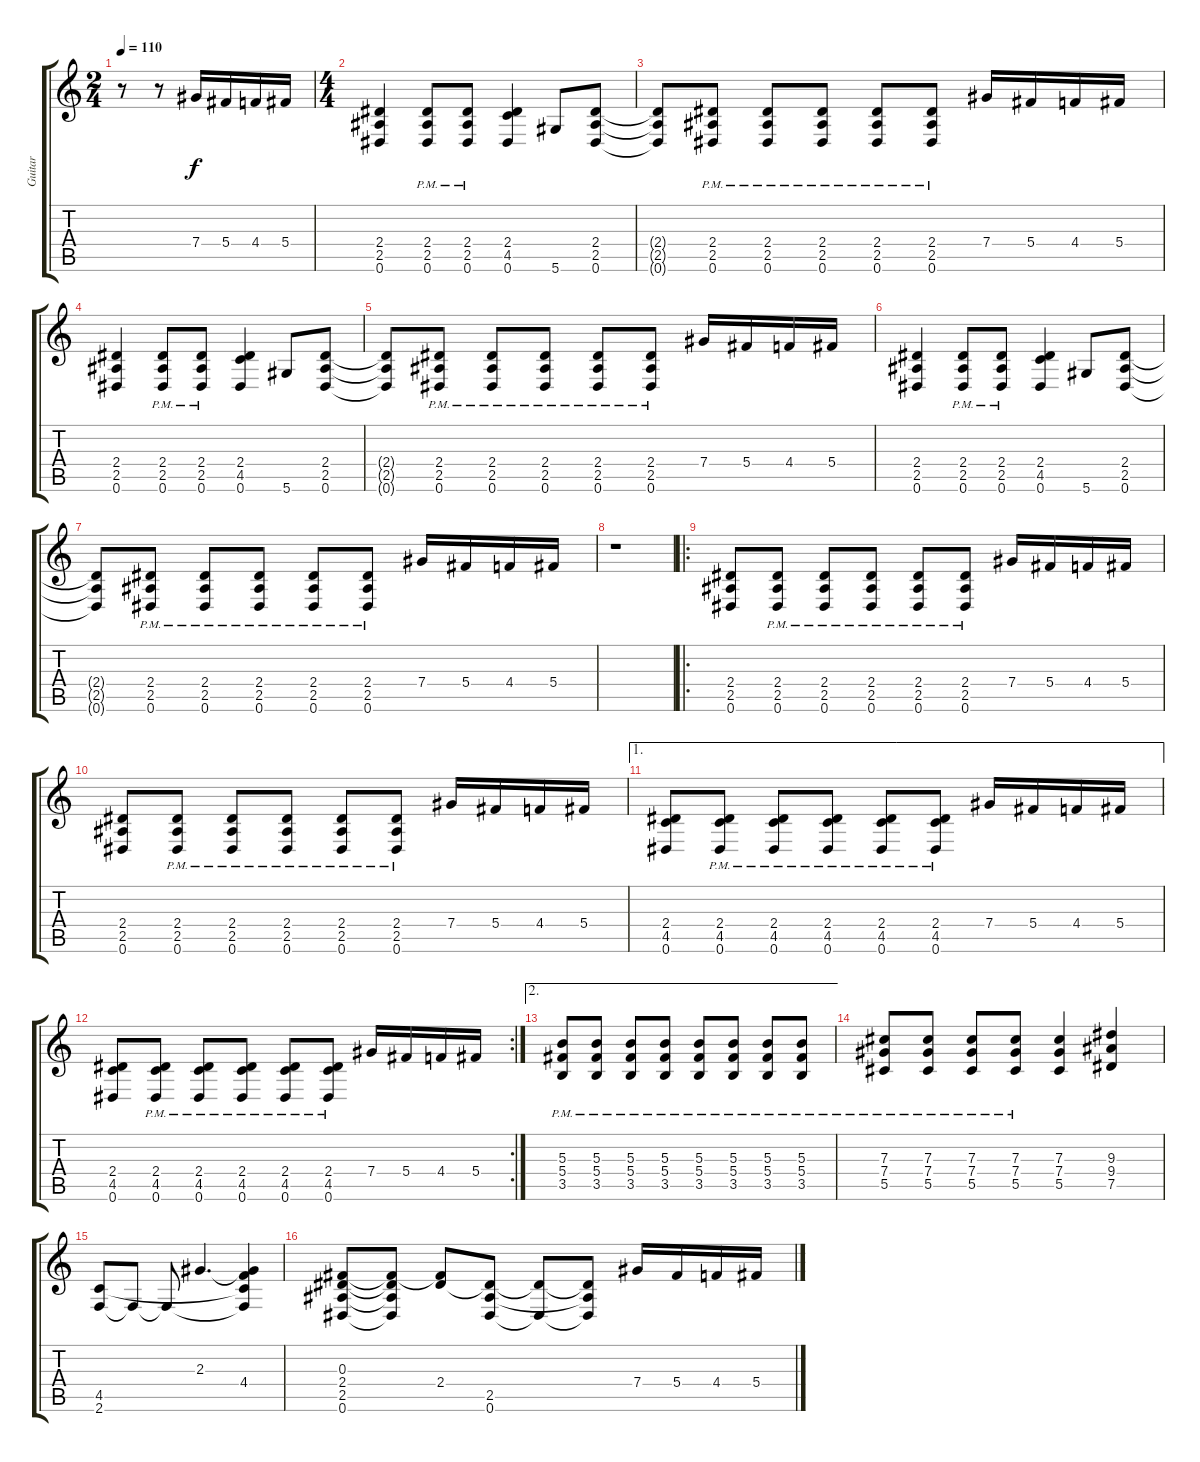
\track ("Guitar" "Guitar") {instrument distortionguitar}
\staff {score tabs}
\tuning (Eb4 Bb3 Gb3 Db3 Ab2 Eb2) {hide}
\ts (2 4)
\tempo 110
\clef g2
\ks c
r.8{dy f instrument distortionguitar} r.8 7.4.16 5.4.16 4.4.16 5.4.16 |
\ts (4 4)
(2.4 2.5 0.6).4 (2.4{pm} 2.5{pm} 0.6{pm}).8 (2.4{pm} 2.5{pm} 0.6{pm}).8 (2.4 4.5 0.6).4 5.6.8 (2.4 2.5 0.6).8 |
(2.4{t} 2.5{t} 0.6{t}).8 (2.4{pm} 2.5{pm} 0.6{pm}).8 (2.4{pm} 2.5{pm} 0.6{pm}).8 (2.4{pm} 2.5{pm} 0.6{pm}).8 (2.4{pm} 2.5{pm} 0.6{pm}).8 (2.4{pm} 2.5{pm} 0.6{pm}).8 7.4.16 5.4.16 4.4.16 5.4.16 |
(2.4 2.5 0.6).4 (2.4{pm} 2.5{pm} 0.6{pm}).8 (2.4{pm} 2.5{pm} 0.6{pm}).8 (2.4 4.5 0.6).4 5.6.8 (2.4 2.5 0.6).8 |
(2.4{t} 2.5{t} 0.6{t}).8 (2.4{pm} 2.5{pm} 0.6{pm}).8 (2.4{pm} 2.5{pm} 0.6{pm}).8 (2.4{pm} 2.5{pm} 0.6{pm}).8 (2.4{pm} 2.5{pm} 0.6{pm}).8 (2.4{pm} 2.5{pm} 0.6{pm}).8 7.4.16 5.4.16 4.4.16 5.4.16 |
(2.4 2.5 0.6).4 (2.4{pm} 2.5{pm} 0.6{pm}).8 (2.4{pm} 2.5{pm} 0.6{pm}).8 (2.4 4.5 0.6).4 5.6.8 (2.4 2.5 0.6).8 |
(2.4{t} 2.5{t} 0.6{t}).8 (2.4{pm} 2.5{pm} 0.6{pm}).8 (2.4{pm} 2.5{pm} 0.6{pm}).8 (2.4{pm} 2.5{pm} 0.6{pm}).8 (2.4{pm} 2.5{pm} 0.6{pm}).8 (2.4{pm} 2.5{pm} 0.6{pm}).8 7.4.16 5.4.16 4.4.16 5.4.16 |
r.1 |
\ro
(2.4 2.5 0.6).8 (2.4{pm} 2.5{pm} 0.6{pm}).8 (2.4{pm} 2.5{pm} 0.6{pm}).8 (2.4{pm} 2.5{pm} 0.6{pm}).8 (2.4{pm} 2.5{pm} 0.6{pm}).8 (2.4{pm} 2.5{pm} 0.6{pm}).8 7.4.16 5.4.16 4.4.16 5.4.16 |
(2.4 2.5 0.6).8 (2.4{pm} 2.5{pm} 0.6{pm}).8 (2.4{pm} 2.5{pm} 0.6{pm}).8 (2.4{pm} 2.5{pm} 0.6{pm}).8 (2.4{pm} 2.5{pm} 0.6{pm}).8 (2.4{pm} 2.5{pm} 0.6{pm}).8 7.4.16 5.4.16 4.4.16 5.4.16 |
\ae 1
(2.4 4.5 0.6).8 (2.4{pm} 4.5{pm} 0.6{pm}).8 (2.4{pm} 4.5{pm} 0.6{pm}).8 (2.4{pm} 4.5{pm} 0.6{pm}).8 (2.4{pm} 4.5{pm} 0.6{pm}).8 (2.4{pm} 4.5{pm} 0.6{pm}).8 7.4.16 5.4.16 4.4.16 5.4.16 |
\rc 2
(2.4 4.5 0.6).8 (2.4{pm} 4.5{pm} 0.6{pm}).8 (2.4{pm} 4.5{pm} 0.6{pm}).8 (2.4{pm} 4.5{pm} 0.6{pm}).8 (2.4{pm} 4.5{pm} 0.6{pm}).8 (2.4{pm} 4.5{pm} 0.6{pm}).8 7.4.16 5.4.16 4.4.16 5.4.16 |
\ae 2
(5.3{pm} 5.4{pm} 3.5{pm}).8 (5.3{pm} 5.4{pm} 3.5{pm}).8 (5.3{pm} 5.4{pm} 3.5{pm}).8 (5.3{pm} 5.4{pm} 3.5{pm}).8 (5.3{pm} 5.4{pm} 3.5{pm}).8 (5.3{pm} 5.4{pm} 3.5{pm}).8 (5.3{pm} 5.4{pm} 3.5{pm}).8 (5.3{pm} 5.4{pm} 3.5{pm}).8 |
(7.3{pm} 7.4{pm} 5.5{pm}).8 (7.3{pm} 7.4{pm} 5.5{pm}).8 (7.3{pm} 7.4{pm} 5.5{pm}).8 (7.3{pm} 7.4{pm} 5.5{pm}).8 (7.3 7.4 5.5).4 (9.3 9.4 7.5).4 |
(4.5 2.6).8 2.6{t}.8 2.6{t}.8 2.3.4{d} (2.3{t} 4.4 4.5{t} 2.6{t}).4 |
(0.3 2.4 2.5 0.6).8 (0.3{t} 2.4{t} 2.5{t} 0.6{t}).8 (0.3{t} 2.4).8 (2.4{t} 2.5 0.6).8 (2.4{t} 0.6{t}).8 (2.4{t} 2.5{t} 0.6{t}).8 7.4.16 5.4.16 4.4.16 5.4.16
